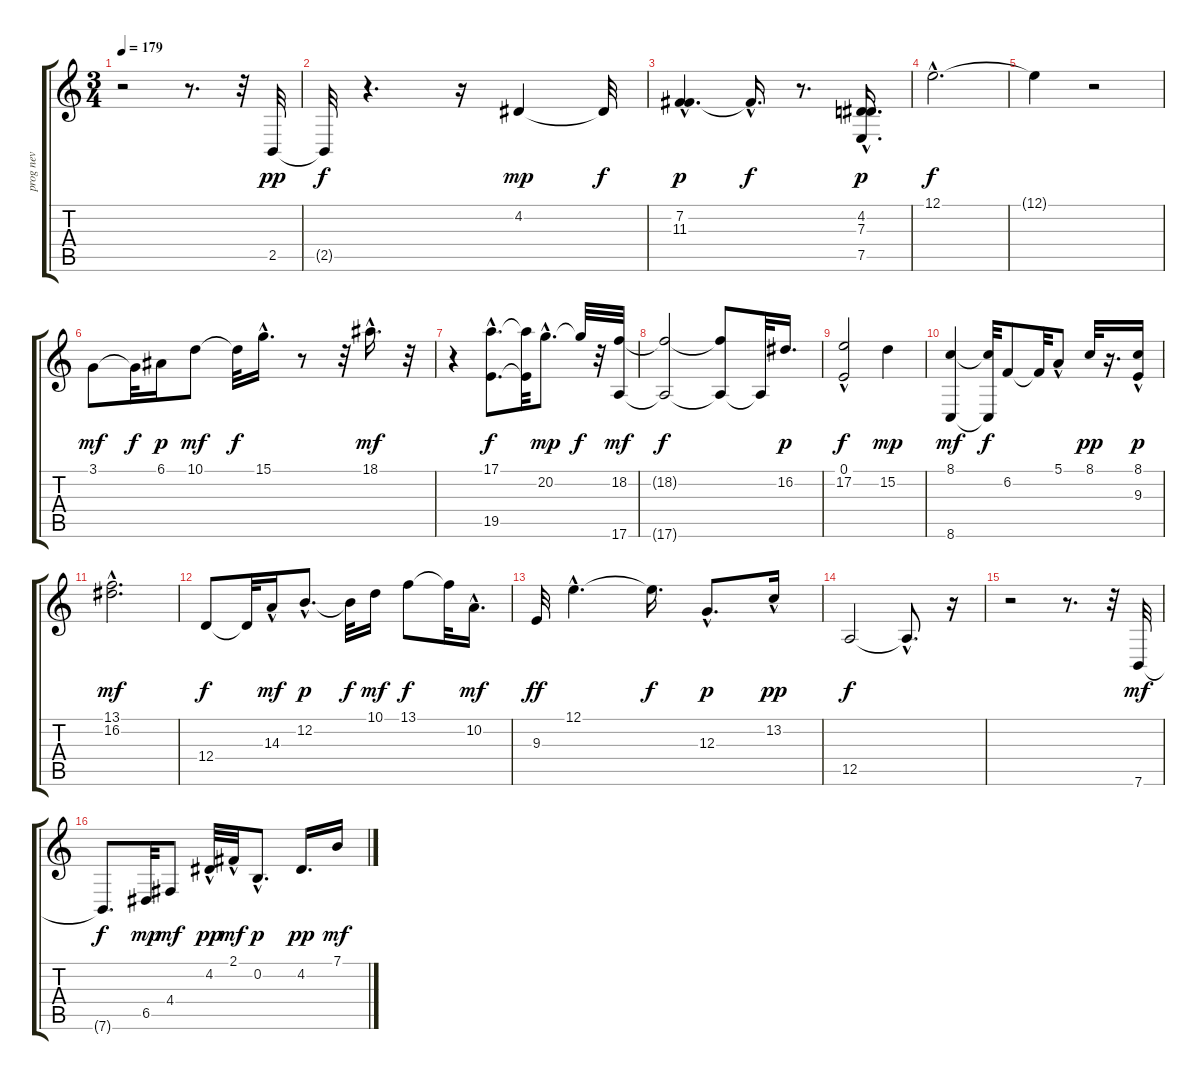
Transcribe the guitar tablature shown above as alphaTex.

\track ("prog nev" "prog nev") {instrument acousticgrandpiano}
\staff {score tabs}
\tuning (E4 B3 G3 D3 A2 E2) {hide}
\ts (3 4)
\tempo 179
\clef g2
\ks c
r.2{dy pp} r.8{d} r.32 2.5.32 |
2.5{t}.32{dy f} r.4{d} r.16 4.2.4{dy mp} 4.2{t}.32{dy f} |
(7.2{hac} 11.3{hac}).4{d dy p} 11.3{hac t}.16{d dy f} r.8{d} (4.2 7.3 7.5{hac}).16{d dy p} |
12.1{hac}.2{d dy f} |
12.1{t}.4 r.2 |
3.1.8{dy mf} 3.1{t}.32{dy f} 6.1.16{dy p} 10.1.8{dy mf} 10.1{t}.32{dy f} 15.1{hac}.16{d} r.8 r.32 18.1{hac}.16{d dy mf} r.32 |
r.4 (17.1{hac} 19.5{hac}).8{d dy f} (17.1{t} 19.5{t}).32 20.2{hac}.8{d dy mp} 20.2{t}.32{dy f} r.32 (18.2 17.6).32{dy mf} |
(18.2{t} 17.6{t}).2{dy f} (18.2{t} 17.6{t}).8 17.6{t}.32 16.2.16{d dy p} |
(0.1{hac} 17.2).2{dy f} 15.2.4{dy mp} |
(8.1 8.6).4{dy mf} (8.1{t} 8.6{t}).32{dy f} 6.2.8 6.2{t}.32 5.1{hac}.8 8.1.32{dy pp} r.16{d} (8.1{hac} 9.3{hac}).16{dy p} |
(13.1{hac} 16.2).2{d dy mf} |
12.4.8{dy f} 12.4{t}.32 14.3{hac}.16{dy mf} 12.2{hac}.8{d dy p} 12.2{t}.32{dy f} 10.1.16{dy mf} 13.1.8{dy f} 13.1{t}.32 10.2{hac}.16{d dy mf} |
9.3.32{dy ff} 12.1{hac}.4{d} 12.1{t}.16{d dy f} 12.3{hac}.8{d dy p} 13.2{hac}.16{dy pp} |
12.5.2{dy f} 12.5{hac t}.8{d} r.16 |
r.2 r.8{d} r.32 7.6.32{dy mf} |
7.6{t}.8{d dy f} 6.5.32{dy mp} 4.4.8{dy mf} 4.2{hac}.32{dy pp} 2.1{hac}.32{dy mf} 0.2{hac}.8{d dy p} 4.2.16{d dy pp} 7.1.16{dy mf}
